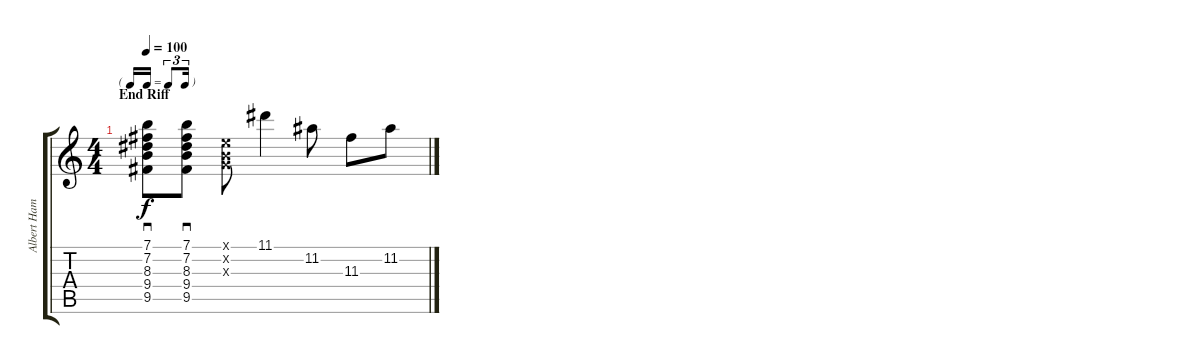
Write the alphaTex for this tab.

\track ("Albert Hammond Jr. (Clean)" "Albert Ham") {instrument electricguitarclean}
\staff {score tabs}
\tuning (E4 B3 G3 D3 A2 E2) {hide}
\ts (4 4)
\tf triplet16th
\section ("" "End Riff")
\tempo 100
\clef g2
\ks c
(7.1 7.2 8.3 9.4 9.5).8{sd dy f} (7.1 7.2 8.3 9.4 9.5).8{sd} (0.1{x} 0.2{x} 0.3{x}).8 11.1.4 11.2.8 11.3.8 11.2.8
